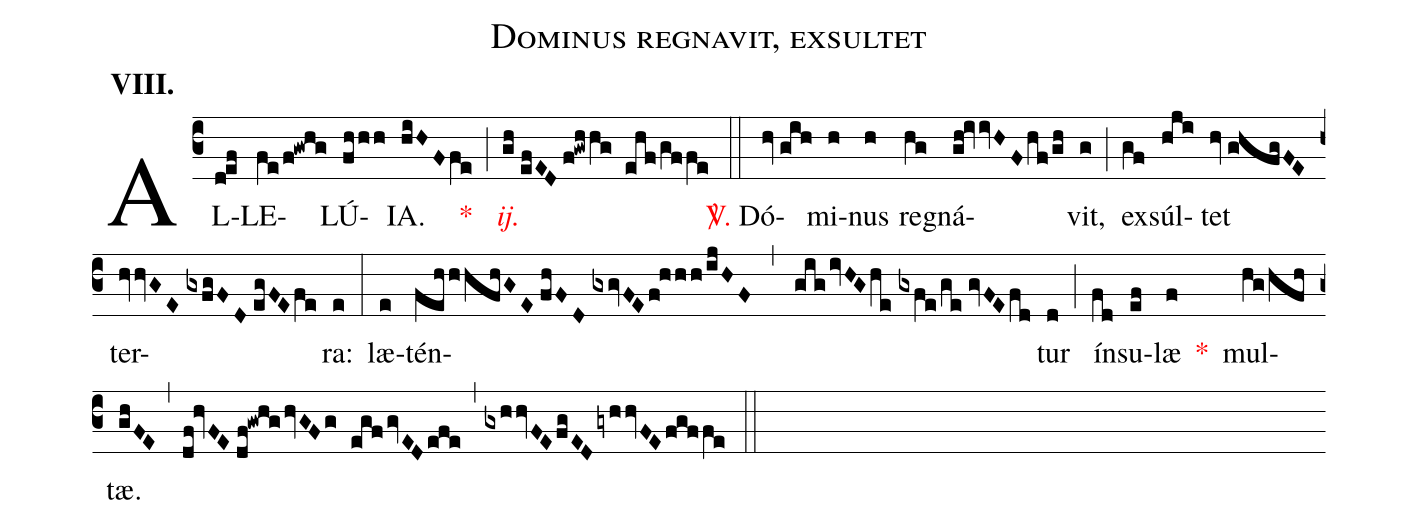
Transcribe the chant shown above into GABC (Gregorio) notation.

name:Dominus regnavit, exsultet;
mode:VIII.;
office-part:Alleluia;
%%
(c3)AL(d!ef)LE(fe/f!gwhg)LÚ(fhhh)IA.(hiHFfe) <v>\red{*}</v>(;) <v>\redit{ij.}</v>(gh//efED//f!gwhhg ehf/gffe) (::) <v>\red{\Vbar.}</v> Dó(hv//gih)mi(h)nus(h) re(hg)gná(gh!ivvHFhf/gh)vit,(g) (;) ex(gf)súl(hji)tet(hv//ghfgFE) ter(hvvGE//gxfgFD//egFEfe)ra:(e) (:) læ(e)tén(fehhhfhGE//fhFD//gxgvFE/f!hhh/ijHF//,//gigivHGhe//gxfe/ge//gvFEfd)tur(d) (;) ín(fd)su(ef)læ(f) <v>\red{*}</v>() mul(hg/hfh)tæ.(ghFE) (,) (df!hvFE//df!gwhghvGF/g egf/gvED/efe) (,) (gxhhvFE/fgED/gyhhvFE/fgffe) (::)
